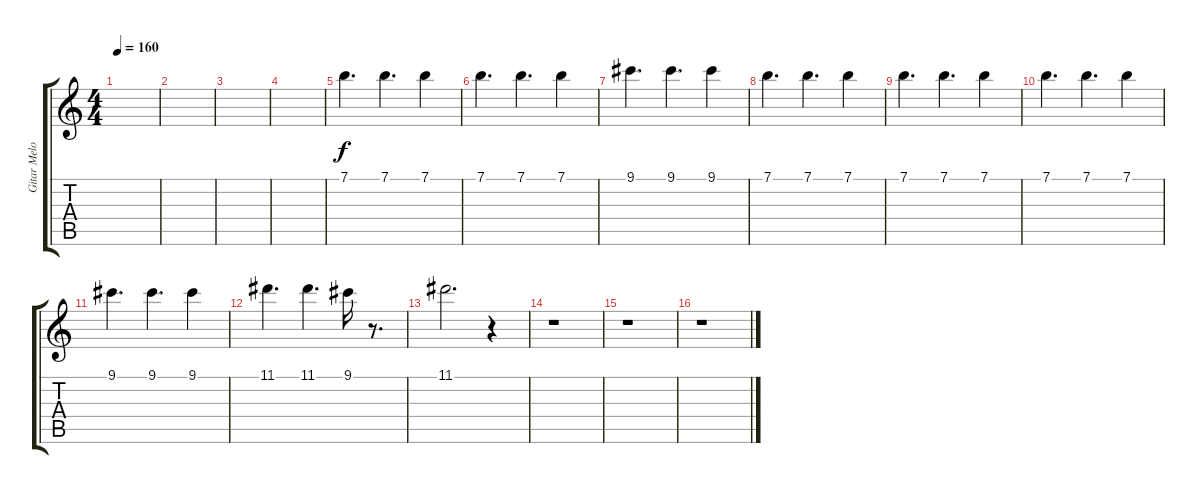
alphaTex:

\track ("Gitar Melo" "Gitar Melo") {instrument acousticguitarsteel}
\staff {score tabs}
\tuning (E4 B3 G3 D3 A2 E2) {hide}
\ts (4 4)
\tempo 160
\clef g2
\ks c
|
|
|
|
7.1.4{d} 7.1.4{d} 7.1.4 |
7.1.4{d} 7.1.4{d} 7.1.4 |
9.1.4{d} 9.1.4{d} 9.1.4 |
7.1.4{d} 7.1.4{d} 7.1.4 |
7.1.4{d} 7.1.4{d} 7.1.4 |
7.1.4{d} 7.1.4{d} 7.1.4 |
9.1.4{d} 9.1.4{d} 9.1.4 |
11.1.4{d} 11.1.4{d} 9.1.16 r.8{d} |
11.1.2{d} r.4 |
r.1 |
r.1 |
r.1
